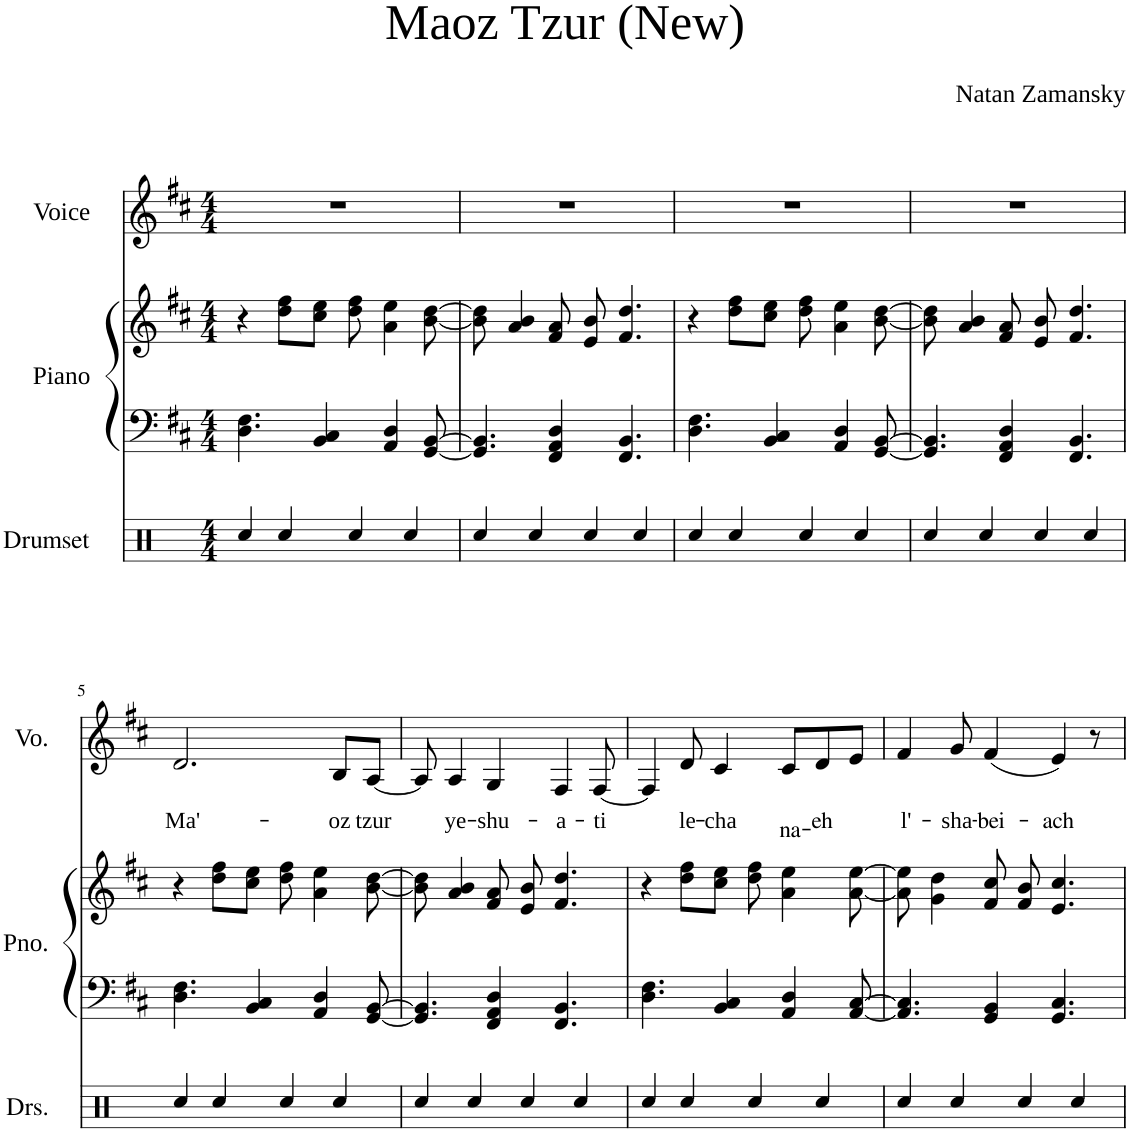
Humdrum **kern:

**kern	**kern	**kern	**kern	**text
*part3	*part2	*part2	*part1	*part1
*staff4	*staff3	*staff2	*staff1	*staff1
*I"Drumset	*I"Piano	*	*I"Voice	*
*I'Drs.	*I'Pno.	*	*I'Vo.	*
*clefX	*clefF4	*clefG2	*clefG2	*
*k[]	*k[f#c#]	*k[f#c#]	*k[f#c#]	*
*M4/4	*M4/4	*M4/4	*M4/4	*
=1	=1	=1	=1	=1
4Rcc/	4.D\ 4.F#\	4r	1r	.
4Rcc/	.	8dd\ 8ff#\L	.	.
.	4BB/ 4C#/	8cc#\ 8ee\J	.	.
4Rcc/	.	8dd\ 8ff#\	.	.
.	4AA/ 4D/	4a\ 4ee\	.	.
4Rcc/	.	.	.	.
.	[8GG/ [8BB/	[8b\ [8dd\	.	.
=2	=2	=2	=2	=2
4Rcc/	4.GG/] 4.BB/]	8b\] 8dd\]	1r	.
.	.	4a/ 4b/	.	.
4Rcc/	.	.	.	.
.	4FF#/ 4AA/ 4D/	8f#/ 8a/	.	.
4Rcc/	.	8e/ 8b/	.	.
.	4.FF#/ 4.BB/	4.f#/ 4.dd/	.	.
4Rcc/	.	.	.	.
=3	=3	=3	=3	=3
4Rcc/	4.D\ 4.F#\	4r	1r	.
4Rcc/	.	8dd\ 8ff#\L	.	.
.	4BB/ 4C#/	8cc#\ 8ee\J	.	.
4Rcc/	.	8dd\ 8ff#\	.	.
.	4AA/ 4D/	4a\ 4ee\	.	.
4Rcc/	.	.	.	.
.	[8GG/ [8BB/	[8b\ [8dd\	.	.
=4	=4	=4	=4	=4
4Rcc/	4.GG/] 4.BB/]	8b\] 8dd\]	1r	.
.	.	4a/ 4b/	.	.
4Rcc/	.	.	.	.
.	4FF#/ 4AA/ 4D/	8f#/ 8a/	.	.
4Rcc/	.	8e/ 8b/	.	.
.	4.FF#/ 4.BB/	4.f#/ 4.dd/	.	.
4Rcc/	.	.	.	.
!!LO:LB:g=z
=5	=5	=5	=5	=5
!	!	!	!	!LO:LY:b
4Rcc/	4.D\ 4.F#\	4r	2.d/	Ma'-
4Rcc/	.	8dd\ 8ff#\L	.	.
.	4BB/ 4C#/	8cc#\ 8ee\J	.	.
4Rcc/	.	8dd\ 8ff#\	.	.
.	4AA/ 4D/	4a\ 4ee\	.	.
!	!	!	!	!LO:LY:b
4Rcc/	.	.	8B/L	-oz
!	!	!	!	!LO:LY:b
.	[8GG/ [8BB/	[8b\ [8dd\	[8A/J	tzur
=6	=6	=6	=6	=6
4Rcc/	4.GG/] 4.BB/]	8b\] 8dd\]	8A/]	.
!	!	!	!	!LO:LY:b
.	.	4a/ 4b/	4A/	ye-
4Rcc/	.	.	.	.
!	!	!	!	!LO:LY:b
.	4FF#/ 4AA/ 4D/	8f#/ 8a/	4G/	-shu-
4Rcc/	.	8e/ 8b/	.	.
!	!	!	!	!LO:LY:b
.	4.FF#/ 4.BB/	4.f#/ 4.dd/	4F#/	-a-
4Rcc/	.	.	.	.
!	!	!	!	!LO:LY:b
.	.	.	[8F#/	-ti
=7	=7	=7	=7	=7
4Rcc/	4.D\ 4.F#\	4r	4F#/]	.
!	!	!	!	!LO:LY:b
4Rcc/	.	8dd\ 8ff#\L	8d/	le-
!	!	!	!	!LO:LY:b
.	4BB/ 4C#/	8cc#\ 8ee\J	4c#/	-cha
4Rcc/	.	8dd\ 8ff#\	.	.
!	!	!	!	!LO:LY:b
.	4AA/ 4D/	4a\ 4ee\	8c#/L	na-
!	!	!	!	!LO:LY:b
4Rcc/	.	.	8d/	-eh
.	[8AA/ [8C#/	[8a\ [8ee\	8e/J	.
=8	=8	=8	=8	=8
!	!	!	!	!LO:LY:b
4Rcc/	4.AA/] 4.C#/]	8a\] 8ee\]	4f#/	l'-
.	.	4g\ 4dd\	.	.
!	!	!	!	!LO:LY:b
4Rcc/	.	.	8g/	-sha-
!	!	!	!	!LO:LY:b
.	4GG/ 4BB/	8f#/ 8cc#/	(4f#/	-bei-
4Rcc/	.	8f#/ 8b/	.	.
!	!	!	!	!LO:LY:b
.	4.GG/ 4.C#/	4.e/ 4.cc#/	4e/)	-ach
4Rcc/	.	.	.	.
.	.	.	8r	.
=	=	=	=	=
*-	*-	*-	*-	*-
